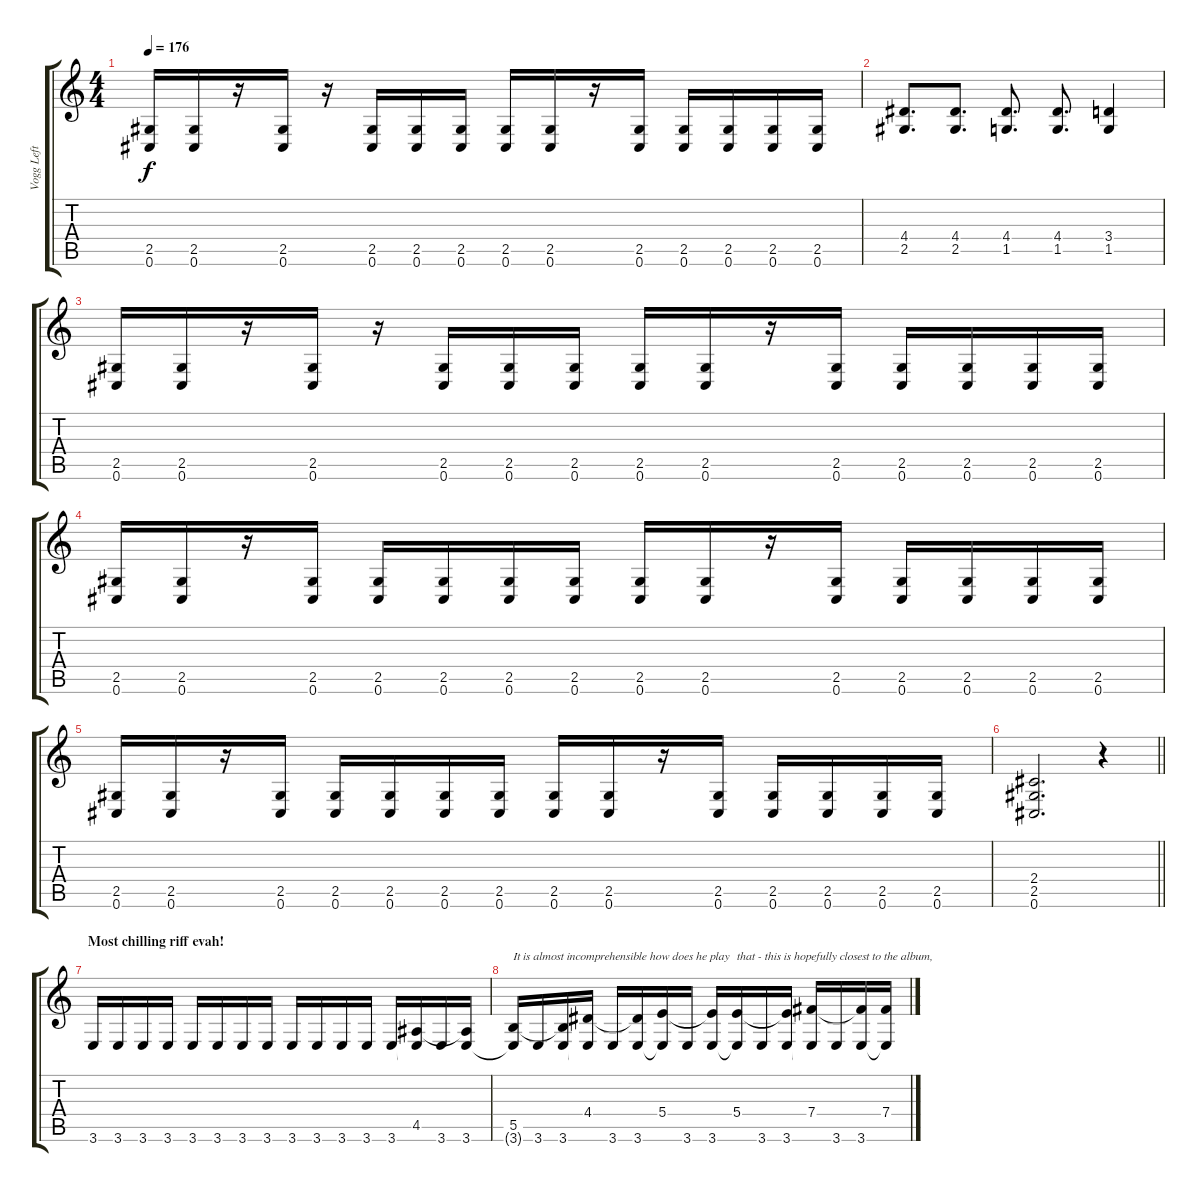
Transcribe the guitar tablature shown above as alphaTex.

\track ("Vogg Left" "Vogg Left") {instrument distortionguitar}
\staff {score tabs}
\tuning (Db4 Ab3 E3 B2 Gb2 Db2) {hide}
\ts (4 4)
\tempo 176
\clef g2
\ks c
(2.5 0.6).16{dy f} (2.5 0.6).16 r.16 (2.5 0.6).16 r.16 (2.5 0.6).16 (2.5 0.6).16 (2.5 0.6).16 (2.5 0.6).16 (2.5 0.6).16 r.16 (2.5 0.6).16 (2.5 0.6).16 (2.5 0.6).16 (2.5 0.6).16 (2.5 0.6).16 |
(4.4 2.5).8{d} (4.4 2.5).8{d} (4.4 1.5).8{d} (4.4 1.5).8{d} (3.4 1.5).4 |
(2.5 0.6).16 (2.5 0.6).16 r.16 (2.5 0.6).16 r.16 (2.5 0.6).16 (2.5 0.6).16 (2.5 0.6).16 (2.5 0.6).16 (2.5 0.6).16 r.16 (2.5 0.6).16 (2.5 0.6).16 (2.5 0.6).16 (2.5 0.6).16 (2.5 0.6).16 |
(2.5 0.6).16 (2.5 0.6).16 r.16 (2.5 0.6).16 (2.5 0.6).16 (2.5 0.6).16 (2.5 0.6).16 (2.5 0.6).16 (2.5 0.6).16 (2.5 0.6).16 r.16 (2.5 0.6).16 (2.5 0.6).16 (2.5 0.6).16 (2.5 0.6).16 (2.5 0.6).16 |
(2.5 0.6).16 (2.5 0.6).16 r.16 (2.5 0.6).16 (2.5 0.6).16 (2.5 0.6).16 (2.5 0.6).16 (2.5 0.6).16 (2.5 0.6).16 (2.5 0.6).16 r.16 (2.5 0.6).16 (2.5 0.6).16 (2.5 0.6).16 (2.5 0.6).16 (2.5 0.6).16 |
\barLineRight lightlight
(2.4 2.5 0.6).2{d} r.4 |
\section ("" "Most chilling riff evah!")
3.6.16 3.6.16 3.6.16 3.6.16 3.6.16 3.6.16 3.6.16 3.6.16 3.6.16 3.6.16 3.6.16 3.6.16 3.6.16 (4.5 3.6{t}).16 3.6.16 (4.5{t} 3.6).16 |
(5.5 3.6{t}).16{txt "It is almost incomprehensible how does he play"} 3.6.16 (5.5{t} 3.6).16 (4.4 3.6{t}).16 3.6.16 (4.4{t} 3.6).16 (5.4 3.6{t}).16 3.6.16 (5.4{t} 3.6).16 (5.4 3.6{t}).16{txt "that - this is hopefully closest to the album,"} 3.6.16 (5.4{t} 3.6).16 (7.4 3.6{t}).16 3.6.16 (7.4{t} 3.6).16 (7.4 3.6{t}).16
